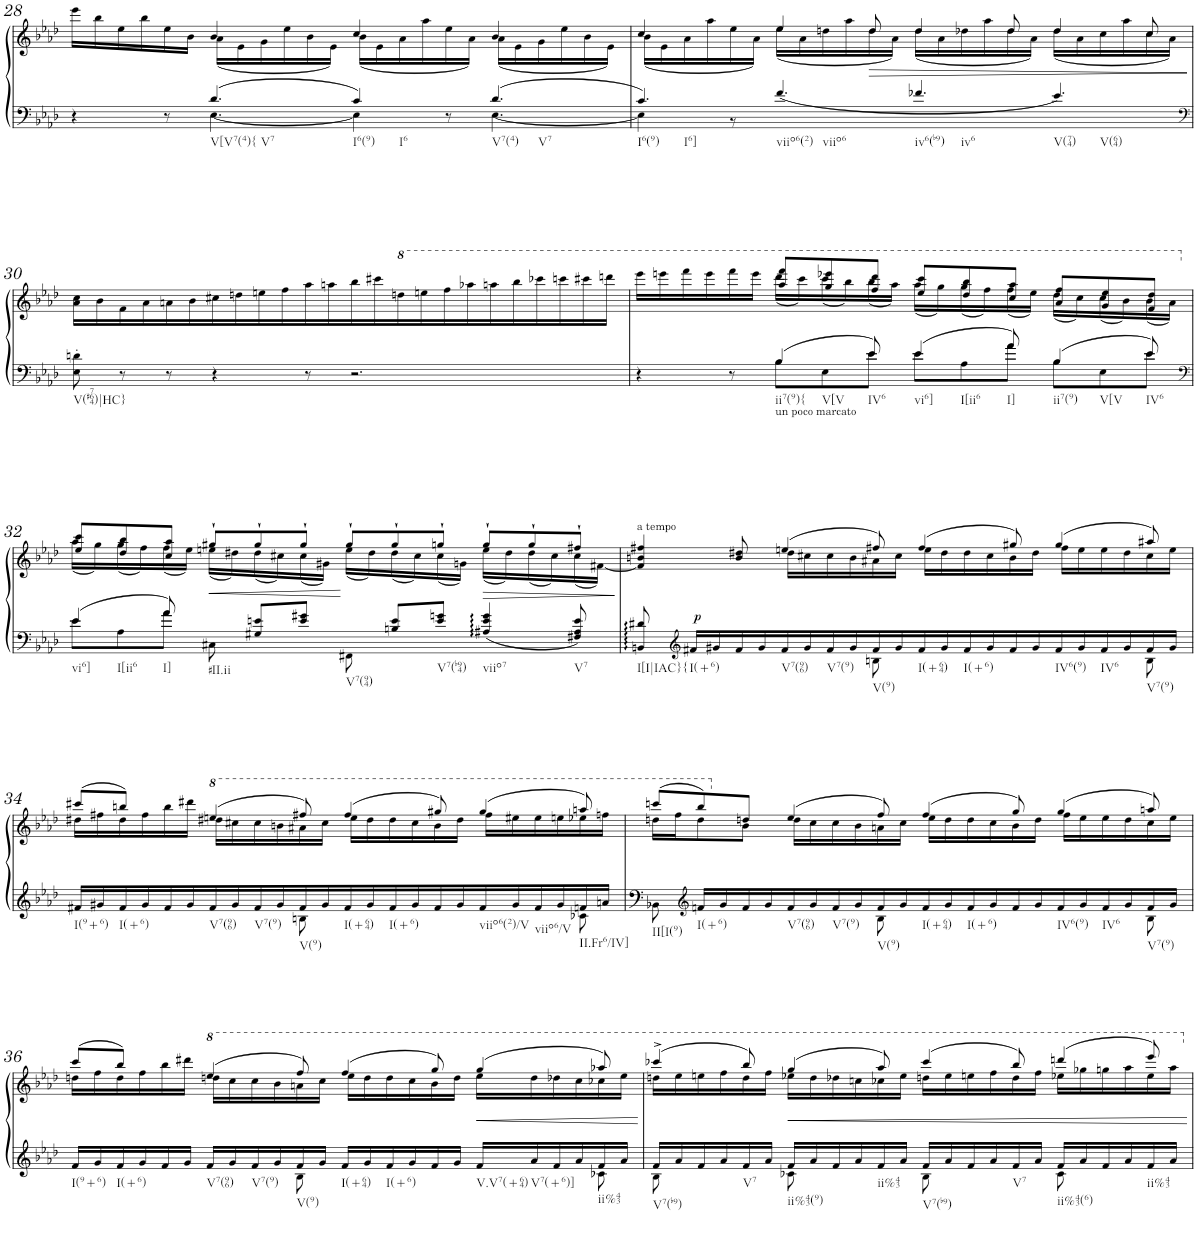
**kern	**kern	**dynam
*part1	*part1	*part1
*staff2	*staff1	*staff1/2
*I"Piano	*	*
*I'Pno.	*	*
!!LO:PB:g=z
*clefF4	*clefG2	*
*k[b-e-a-d-]	*k[b-e-a-d-]	*
*M12/8	*M12/8	*
=28	=28	=28
*^	*^	*
4r	4ryy	16eee-\LL	4.ryy	.
.	.	16bb-\	.	.
.	.	16ee-\	.	.
.	.	16bb-\	.	.
8r	8ryy	16ee-\	.	.
.	.	16b-\JJ	.	.
!LO:TX:b:t=V[V7(4){	!	!	!	!
!LO:TX:b:t=V7	!	!	!	!
4.d-/	[4.E-\	4b-/	(16a-\LL	.
.	.	.	16e-\	.
.	.	.	16g\	.
.	.	.	16ee-\	.
.	.	8ryy	16b-\	.
.	.	.	16e-\JJ)	.
!LO:TX:b:t=I6(9)	!	!	!	!
!LO:TX:b:t=I6	!	!	!	!
4c/	4E-\]	4cc/	(16b-\LL	.
.	.	.	16e-\	.
.	.	.	16a-\	.
.	.	.	16aa-\	.
8r	8ryy	8ryy	16ee-\	.
.	.	.	16a-\JJ)	.
!LO:TX:b:t=V7(4)	!	!	!	!
!LO:TX:b:t=V7	!	!	!	!
4.d-/	[4.E-\	4b-/	(16a-\LL	.
.	.	.	16e-\	.
.	.	.	16g\	.
.	.	.	16ee-\	.
.	.	8ryy	16b-\	.
.	.	.	16e-\JJ)	.
=29	=29	=29	=29	=29
!LO:TX:b:t=I6(9)	!	!	!	!
!LO:TX:b:t=I6]	!	!	!	!
4.c/	4E-\]	4cc/	(16b-\LL	.
.	.	.	16e-\	.
.	.	.	16a-\	.
.	.	.	16aa-\	.
.	8r	8ryy	16ee-\	.
.	.	.	16a-\JJ)	.
!LO:TX:b:t=viio6(2)	!	!	!	!
!LO:TX:b:t=viio6	!	!	!	!
4.f/	8ryy	4ee-/	(16ee-\LL	.
.	.	.	16a-\	.
.	1ryy	.	16ddn\	.
.	.	.	16aa-\	.
!	!	!	!	!LO:HP:b
.	.	8dd/	16dd\	>
.	.	.	16a-\JJ)	.
!LO:TX:b:t=iv6(b9)	!	!	!	!
!LO:TX:b:t=iv6	!	!	!	!
4.f-X/	.	4dd/	(16dd\LL	.
.	.	.	16a-\	.
.	.	.	16dd-X\	.
.	.	.	16aa-\	.
.	.	8dd-/	16dd-\	.
.	.	.	16a-\JJ)	.
!LO:TX:b:t=V(74)	!	!	!	!
!LO:TX:b:t=V(64)	!	!	!	!
4.e-/	.	4dd-/	(16dd-\LL	.
.	.	.	16a-\	.
.	.	.	16cc\	.
.	.	.	16aa-\	.
.	.	8cc/	16cc\	.
.	.	.	16a-\JJ)	.
*v	*v	*	*	*
*	*v	*v	*
.	.	]
!!LO:LB:g=z
=30	=30	=30
*clefF4	*	*
!LO:TX:b:t=V(#764)|HC}	!	!
8E-\' 8dn\'	16a-\ 16cc\LL	.
.	16b-\	.
8r	16f\	.
.	16a-\	.
8r	16an\	.
.	16b-\	.
4r	16cc#X\	.
.	16ddn\	.
.	16een\	.
.	16ff\	.
8r	16aa-\	.
.	16aan\	.
2.r	16bb-\	.
.	16ccc#X\	.
.	16dddn\	.
.	16eeen\	.
.	16fff\	.
.	16aaa-X\	.
.	16aaan\	.
.	16bbb-\	.
.	16cccc-X\	.
.	16ccccn\	.
.	16cccc#X\	.
.	16ddddn\JJ	.
=31	=31	=31
*^	*^	*
4r	4ryy	16eeee-\LL	4.ryy	.
.	.	16eeeen\	.	.
.	.	16ffff\	.	.
.	.	16eeee\	.	.
8r	8ryy	16ffff\	.	.
.	.	16eeee\JJ	.	.
!LO:TX:b:t=un poco marcato	!	!	!	!
!LO:TX:b:t=ii7(9){	!	!	!	!
!LO:TX:b:t=V[V	!	!	!	!
4B-/	8B-\L	8aaa-/ 8ffff/L	(16dddd-\LL	.
.	.	.	16cccc\)	.
.	8E-\	8ggg/ 8eeee-X/	(16cccc\	.
.	.	.	16bbb-\)	.
!LO:TX:b:t=IV6	!	!	!	!
8e-/	8e-\J	8fff/ 8dddd-/J	(16bbb-\	.
.	.	.	16aaa-\JJ)	.
!LO:TX:b:t=vi6]	!	!	!	!
!LO:TX:b:t=I[ii6	!	!	!	!
4e-/	8e-\L	8eee-/ 8cccc/L	(16aaa-\LL	.
.	.	.	16ggg\)	.
.	8A-\	8ddd-/ 8bbb-/	(16ggg\	.
.	.	.	16fff\)	.
!LO:TX:b:t=I]	!	!	!	!
8a-/	8a-\J	8ccc/ 8aaa-/J	(16fff\	.
.	.	.	16eee-\JJ)	.
!LO:TX:b:t=ii7(9)	!	!	!	!
!LO:TX:b:t=V[V	!	!	!	!
4B-/	8B-\L	8aa-/ 8fff/L	(16ddd-\LL	.
.	.	.	16ccc\)	.
.	8E-\	8gg/ 8eee-/	(16ccc\	.
.	.	.	16bb-\)	.
!LO:TX:b:t=IV6	!	!	!	!
8e-/	8e-\J	8ff/ 8ddd-/J	(16bb-\	.
.	.	.	16aa-\JJ)	.
!!LO:LB:g=z	!!
=32	=32	=32	=32	=32
*clefF4	*	*	*	*
!LO:TX:b:t=vi6]	!	!	!	!
!LO:TX:b:t=I[ii6	!	!	!	!
4e-/	8e-\L	8ee-/ 8ccc/L	(16aa-\LL	.
.	.	.	16gg\)	.
.	8A-\	8dd-/ 8bb-/	(16gg\	.
.	.	.	16ff\)	.
!LO:TX:b:t=I]	!	!	!	!
8a-/	8a-\J	8cc/ 8aa-/J	(16ff\	.
.	.	.	16ee-\JJ)	.
!LO:TX:b:t=#II.ii	!	!	!	!
!	!	!	!	!LO:HP:b
8C#X\	1ryy	8gg#X`/L	(16een\LL	<
.	.	.	16dd#X\)	.
8G#X/ 8en/L	.	8gg#`/	(16dd#\	.
.	.	.	16cc#X\)	.
8e/ 8g#X/J	.	8gg#`/J	(16cc#\	.
.	.	.	16g#X\JJ)	.
!LO:TX:b:t=V7(94)	!	!	!	!
8FF#X\	.	8gg#`/L	(16ee\LL	[
.	.	.	16dd#\)	.
8Bn/ 8e/L	.	8gg#`/	(16dd#\	.
.	.	.	16cc#\)	.
!LO:TX:b:t=V7(b94)	!	!	!	!
8e/ 8gn/J	.	8ggn`/J	(16cc#\	.
.	.	.	16gn\JJ)	.
!LO:TX:b:t=viio7	!	!	!	!
!	!	!	!	!LO:HP:b
4A#X/ 4e/ 4g/	.	8gg`/L	(16ee\LL	>
.	.	.	16dd#\)	.
.	.	8gg`/	(16dd#\	.
.	.	.	16cc#\)	.
!LO:TX:b:t=V7	!	!	!	!
8F#X/ 8A#/ 8e/	8ryy	8ff#X`/J	(16cc#\	.
.	.	.	[16f#X\JJ)	.
*v	*v	*	*	*
*	*v	*v	*
.	.	]
=33	=33	=33
*^	*^	*
!	!	!LO:TX:a:t=a tempo	!	!
!LO:TX:b:t=I[I|IAC}{	!	!	!	!
8BBn/ 8d#X/	8ryy	4f#/] 4bn/ 4ff#X/	4ryy	.
*clefG2	*	*	*	*
!LO:TX:b:t=I(+6)	!	!	!	!
!	!	!	!	!LO:DY:a=2
16f#X/LL	2ryy	.	.	p
16g#X/	.	.	.	.
16f#/	.	8b/ 8dd#X/	8ryy	.
16g#/	.	.	.	.
!LO:TX:b:t=V7(96)	!	!	!	!
16f#/	.	(4een/	16dd#\LL	.
16g#/	.	.	16cc#X\	.
!LO:TX:b:t=V7(9)	!	!	!	!
16f#/	.	.	16cc#\	.
16g#/	.	.	16b\	.
!LO:TX:b:t=V(9)	!	!	!	!
16f#/	8Bn\	8ff#X/)	16a#X\	.
16g#/	.	.	16cc#\JJ	.
!LO:TX:b:t=I(+64)	!	!	!	!
16f#/	8ryy	(4ff#/	16ee\LL	.
16g#/	.	.	16dd#\	.
*v	*v	*	*	*
!LO:TX:b:t=I(+6)	!	!	!
16f#/	.	16dd#\	.
16g#/	.	16cc#\	.
16f#/	8gg#X/)	16b\	.
16g#/	.	16dd#\JJ	.
!LO:TX:b:t=IV6(9)	!	!	!
16f#/	(4gg#/	16ff#\LL	.
16g#/	.	16ee\	.
!LO:TX:b:t=IV6	!	!	!
16f#/	.	16ee\	.
16g#/	.	16dd#\	.
*^	*	*	*
!LO:TX:b:t=V7(9)	!	!	!	!
16f#/	8B\	8aa#X/)	16cc#\	.
16g#/JJ	.	.	16ee\JJ	.
!!LO:LB:g=z	!!
=34	=34	=34	=34	=34
!LO:TX:b:t=I(9+6)	!	!	!	!
16f#X/LL	8ryy	(8ccc#X/L	16dd#X\LL	.
16g#X/	.	.	16ff#X\	.
!LO:TX:b:t=I(+6)	!	!	!	!
16f#/	4ryy	8bbn/J)	16dd#\	.
16g#/	.	.	16ff#\	.
16f#/	.	8ryy	16bb\	.
16g#/	.	.	16ddd#X\JJ	.
!LO:TX:b:t=V7(96)	!	!	!	!
16f#/	4ryy	(4eeen/	16ddd#X\LL	.
16g#/	.	.	16ccc#X\	.
!LO:TX:b:t=V7(9)	!	!	!	!
16f#/	.	.	16ccc#\	.
16g#/	.	.	16bbn\	.
!LO:TX:b:t=V(9)	!	!	!	!
16f#/	8Bn\	8fff#X/)	16aa#X\	.
16g#/	.	.	16ccc#\JJ	.
!LO:TX:b:t=I(+64)	!	!	!	!
16f#/	8ryy	(4fff#/	16eee\LL	.
16g#/	.	.	16ddd#\	.
*v	*v	*	*	*
!LO:TX:b:t=I(+6)	!	!	!
16f#/	.	16ddd#\	.
16g#/	.	16ccc#\	.
16f#/	8ggg#X/)	16bb\	.
16g#/	.	16ddd#\JJ	.
!LO:TX:b:t=viio6(2)/V	!	!	!
16f#/	(4ggg#/	16fff#\LL	.
16g#/	.	16eee#X\	.
!LO:TX:b:t=viio6/V	!	!	!
16f#/	.	16eee#\	.
16g#/	.	16eeen\	.
*^	*	*	*
!LO:TX:b:t=II.Fr6/IV]	!	!	!	!
16fn/	8c-X\	8aaan/)	16eee-X\	.
16an/JJ	.	.	16fffn\JJ	.
=35	=35	=35	=35	=35
!LO:TX:b:t=II[I(9)	!	!	!	!
8BB-X\	8ryy	(8ccccn/L	16dddn\LL	.
.	.	.	16fff\J	.
*clefG2	*	*	*	*
!LO:TX:b:t=I(+6)	!	!	!	!
16fn/LL	2ryy	8bbb-/)	8ddd\	.
16g/	.	.	.	.
16f/	.	8ddn/J	8b-\J	.
16g/	.	.	.	.
!LO:TX:b:t=V7(96)	!	!	!	!
16f/	.	(>4ee-/	16dd\LL	.
16g/	.	.	16cc\	.
!LO:TX:b:t=V7(9)	!	!	!	!
16f/	.	.	16cc\	.
16g/	.	.	16b-\	.
!LO:TX:b:t=V(9)	!	!	!	!
16f/	8B-\	8ff/)	16an\	.
16g/	.	.	16cc\JJ	.
!LO:TX:b:t=I(+64)	!	!	!	!
16f/	8ryy	(>4ff/	16ee-\LL	.
16g/	.	.	16dd\	.
*v	*v	*	*	*
!LO:TX:b:t=I(+6)	!	!	!
16f/	.	16dd\	.
16g/	.	16cc\	.
16f/	8gg/)	16b-\	.
16g/	.	16dd\JJ	.
!LO:TX:b:t=IV6(9)	!	!	!
16f/	(>4gg/	16ff\LL	.
16g/	.	16ee-\	.
!LO:TX:b:t=IV6	!	!	!
16f/	.	16ee-\	.
16g/	.	16dd\	.
*^	*	*	*
!LO:TX:b:t=V7(9)	!	!	!	!
16f/	8B-\	8aan/)	16cc\	.
16g/JJ	.	.	16ee-\JJ	.
!!LO:LB:g=z	!!
=36	=36	=36	=36	=36
!LO:TX:b:t=I(9+6)	!	!	!	!
16f/LL	8ryy	(8ccc/L	16ddn\LL	.
16g/	.	.	16ff\	.
*v	*v	*	*	*
!LO:TX:b:t=I(+6)	!	!	!
16f/	8bb-/J)	16dd\	.
16g/	.	16ff\	.
16f/	8ryy	16bb-\	.
16g/JJ	.	16ddd#X\JJ	.
!LO:TX:b:t=V7(96)	!	!	!
16f/LL	(4eee-/	16dddn\LL	.
16g/	.	16ccc\	.
!LO:TX:b:t=V7(9)	!	!	!
16f/	.	16ccc\	.
16g/	.	16bb-\	.
*^	*	*	*
!LO:TX:b:t=V(9)	!	!	!	!
16f/	8B-\	8fff/)	16aan\	.
16g/JJ	.	.	16ccc\JJ	.
!LO:TX:b:t=I(+64)	!	!	!	!
16f/LL	8ryy	(4fff/	16eee-\LL	.
16g/	.	.	16ddd\	.
*v	*v	*	*	*
!LO:TX:b:t=I(+6)	!	!	!
16f/	.	16ddd\	.
16g/	.	16ccc\	.
16f/	8ggg/)	16bb-\	.
16g/JJ	.	16ddd\JJ	.
!LO:TX:b:t=V.V7(+64)	!	!	!
!	!	!	!LO:HP:b
16f/LL	(4ggg/	16eee-\LL	<
!LO:TX:b:t=V7(+6)]	!	!	!
16a-/	.	16ddd\	.
16f/	.	16ddd-X\	.
16a-/	.	16ccc\	.
*^	*	*	*
!LO:TX:b:t=ii%43	!	!	!	!
16f/	8c-X\	8aaa-X/)	16ccc-X\	.
16a-/JJ	.	.	16eee-\JJ	.
*v	*v	*	*	*
*	*v	*v	*
.	.	[
=37	=37	=37
*^	*^	*
!LO:TX:b:t=V7(b9)	!	!	!	!
16f/LL	8B-\	(4cccc-X^/	16dddn\LL	.
16a-/	.	.	16eee-\	.
16f/	4ryy	.	16eeen\	.
16a-/	.	.	16fff\	.
!LO:TX:b:t=V7	!	!	!	!
16f/	.	8bbb-/)	16ddd\	.
16a-/JJ	.	.	16fff\JJ	.
!LO:TX:b:t=ii%43(9)	!	!	!	!
!	!	!	!	!LO:HP:b
16f/LL	8c-X\	(>4ggg/	16eee-X\LL	<
16a-/	.	.	16ddd\	.
16f/	4ryy	.	16ddd-X\	.
16a-/	.	.	16cccn\	.
!LO:TX:b:t=ii%43	!	!	!	!
16f/	.	8aaa-/)	16ccc-X\	.
16a-/JJ	.	.	16eee-\JJ	.
!LO:TX:b:t=V7(b9)	!	!	!	!
16f/LL	8B-\	(>4cccc-/	16dddn\LL	.
16a-/	.	.	16eee-\	.
16f/	4ryy	.	16eeen\	.
16a-/	.	.	16fff\	.
!LO:TX:b:t=V7	!	!	!	!
16f/	.	8bbb-/)	16ddd\	.
16a-/JJ	.	.	16fff\JJ	.
!LO:TX:b:t=ii%43(6)	!	!	!	!
16f/LL	8c-\	(>4ddddn/	16eee-X\LL	.
16a-/	.	.	16ggg-X\	.
16f/	4ryy	.	16gggn\	.
16a-/	.	.	16aaa-\	.
!LO:TX:b:t=ii%43	!	!	!	!
16f/	.	8eeee-/)	16eee-\	.
16a-/JJ	.	.	16aaa-\JJ	.
*v	*v	*	*	*
*	*v	*v	*
.	.	[
=	=	=
*-	*-	*-
